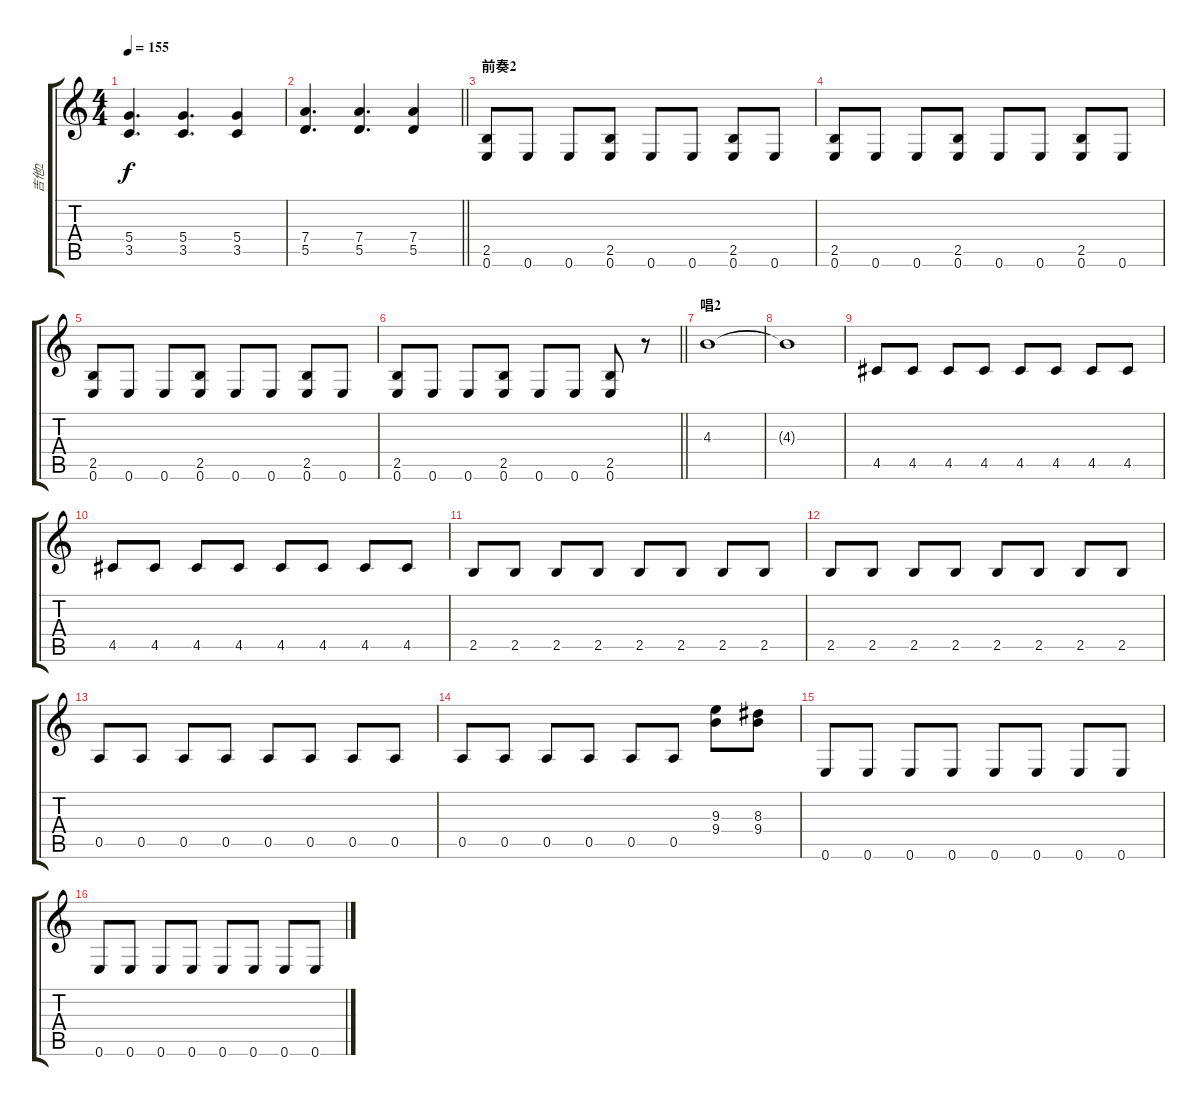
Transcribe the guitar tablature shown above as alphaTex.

\track ("吉他2" "吉他2") {instrument distortionguitar}
\staff {score tabs}
\tuning (E4 B3 G3 D3 A2 E2) {hide}
\ts (4 4)
\tempo 155
\clef g2
\ks c
(5.4 3.5).4{d dy f} (5.4 3.5).4{d} (5.4 3.5).4 |
\barLineRight lightlight
(7.4 5.5).4{d} (7.4 5.5).4{d} (7.4 5.5).4 |
\section ("" "前奏2")
(2.5 0.6).8 0.6.8 0.6.8 (2.5 0.6).8 0.6.8 0.6.8 (2.5 0.6).8 0.6.8 |
(2.5 0.6).8 0.6.8 0.6.8 (2.5 0.6).8 0.6.8 0.6.8 (2.5 0.6).8 0.6.8 |
(2.5 0.6).8 0.6.8 0.6.8 (2.5 0.6).8 0.6.8 0.6.8 (2.5 0.6).8 0.6.8 |
\barLineRight lightlight
(2.5 0.6).8 0.6.8 0.6.8 (2.5 0.6).8 0.6.8 0.6.8 (2.5 0.6).8 r.8 |
\section ("" "唱2")
4.3.1 |
4.3{t}.1 |
4.5.8 4.5.8 4.5.8 4.5.8 4.5.8 4.5.8 4.5.8 4.5.8 |
4.5.8 4.5.8 4.5.8 4.5.8 4.5.8 4.5.8 4.5.8 4.5.8 |
2.5.8 2.5.8 2.5.8 2.5.8 2.5.8 2.5.8 2.5.8 2.5.8 |
2.5.8 2.5.8 2.5.8 2.5.8 2.5.8 2.5.8 2.5.8 2.5.8 |
0.5.8 0.5.8 0.5.8 0.5.8 0.5.8 0.5.8 0.5.8 0.5.8 |
0.5.8 0.5.8 0.5.8 0.5.8 0.5.8 0.5.8 (9.3 9.4).8 (8.3 9.4).8 |
0.6.8 0.6.8 0.6.8 0.6.8 0.6.8 0.6.8 0.6.8 0.6.8 |
0.6.8 0.6.8 0.6.8 0.6.8 0.6.8 0.6.8 0.6.8 0.6.8
